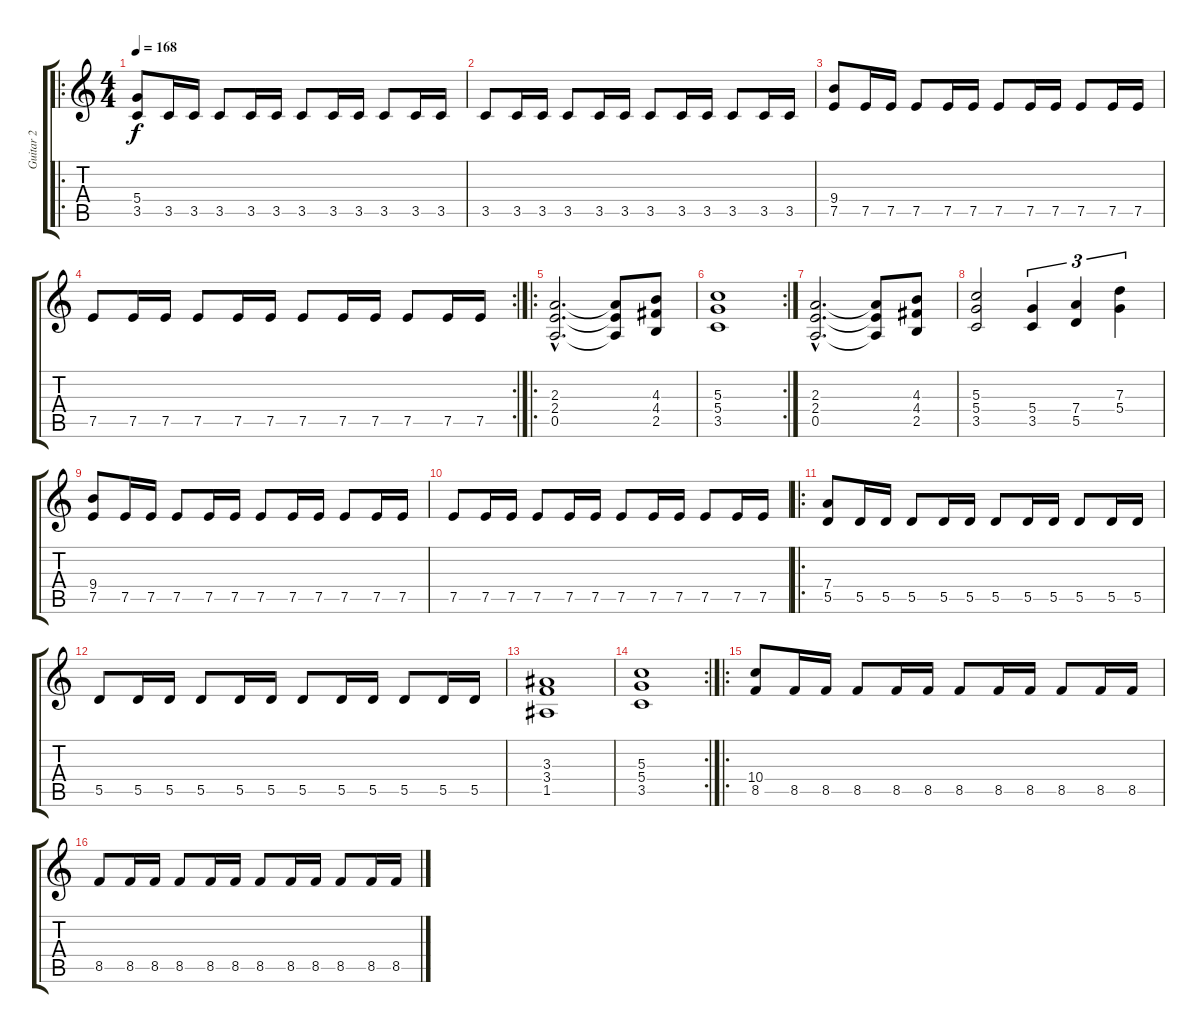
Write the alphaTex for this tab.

\track ("Guitar 2" "Guitar 2") {instrument overdrivenguitar}
\staff {score tabs}
\tuning (E4 B3 G3 D3 A2 E2) {hide}
\ro
\ts (4 4)
\tempo 168
\clef g2
\ks c
(5.4 3.5).8{dy f} 3.5.16 3.5.16 3.5.8 3.5.16 3.5.16 3.5.8 3.5.16 3.5.16 3.5.8 3.5.16 3.5.16 |
3.5.8 3.5.16 3.5.16 3.5.8 3.5.16 3.5.16 3.5.8 3.5.16 3.5.16 3.5.8 3.5.16 3.5.16 |
(9.4 7.5).8 7.5.16 7.5.16 7.5.8 7.5.16 7.5.16 7.5.8 7.5.16 7.5.16 7.5.8 7.5.16 7.5.16 |
\rc 2
7.5.8 7.5.16 7.5.16 7.5.8 7.5.16 7.5.16 7.5.8 7.5.16 7.5.16 7.5.8 7.5.16 7.5.16 |
\ro
(2.3{hac} 2.4{hac} 0.5{hac}).2{d} (2.3{t} 2.4{t} 0.5{t}).8 (4.3 4.4 2.5).8 |
\rc 2
(5.3 5.4 3.5).1 |
(2.3{hac} 2.4{hac} 0.5{hac}).2{d} (2.3{t} 2.4{t} 0.5{t}).8 (4.3 4.4 2.5).8 |
(5.3 5.4 3.5).2 (5.4 3.5).4{tu (3 2)} (7.4 5.5).4{tu (3 2)} (7.3 5.4).4{tu (3 2)} |
(9.4 7.5).8 7.5.16 7.5.16 7.5.8 7.5.16 7.5.16 7.5.8 7.5.16 7.5.16 7.5.8 7.5.16 7.5.16 |
7.5.8 7.5.16 7.5.16 7.5.8 7.5.16 7.5.16 7.5.8 7.5.16 7.5.16 7.5.8 7.5.16 7.5.16 |
\ro
(7.4 5.5).8 5.5.16 5.5.16 5.5.8 5.5.16 5.5.16 5.5.8 5.5.16 5.5.16 5.5.8 5.5.16 5.5.16 |
5.5.8 5.5.16 5.5.16 5.5.8 5.5.16 5.5.16 5.5.8 5.5.16 5.5.16 5.5.8 5.5.16 5.5.16 |
(3.3 3.4 1.5).1 |
\rc 2
(5.3 5.4 3.5).1 |
\ro
(10.4 8.5).8 8.5.16 8.5.16 8.5.8 8.5.16 8.5.16 8.5.8 8.5.16 8.5.16 8.5.8 8.5.16 8.5.16 |
8.5.8 8.5.16 8.5.16 8.5.8 8.5.16 8.5.16 8.5.8 8.5.16 8.5.16 8.5.8 8.5.16 8.5.16
